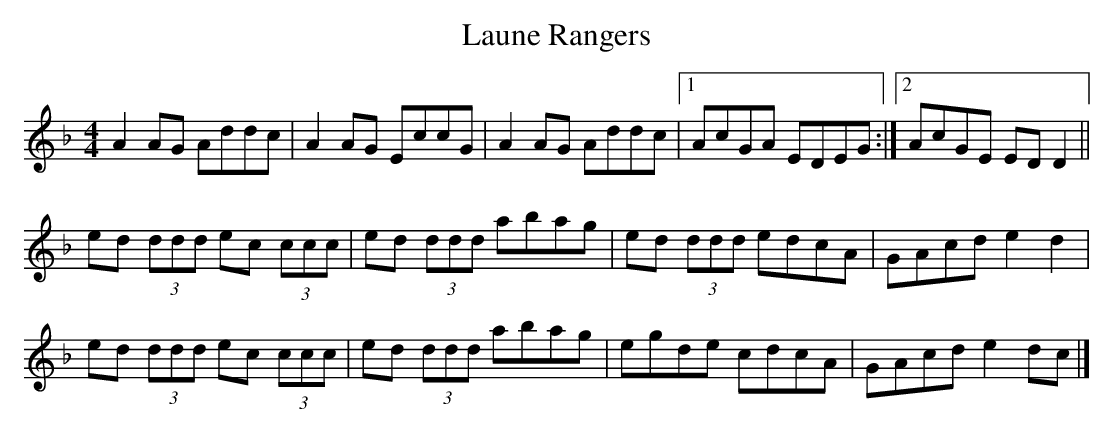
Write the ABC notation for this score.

X:1
T: Laune Rangers
L: 1/8
M: 4/4
K: Dm
A2 AG Addc | A2 AG EccG | A2 AG Addc |1 AcGA EDEG :|2 AcGE ED D2 ||
ed (3ddd ec (3ccc | ed (3ddd abag | ed (3ddd edcA | GAcd e2 d2 |
ed (3ddd ec (3ccc | ed (3ddd abag | egde cdcA | GAcd e2 dc |]
